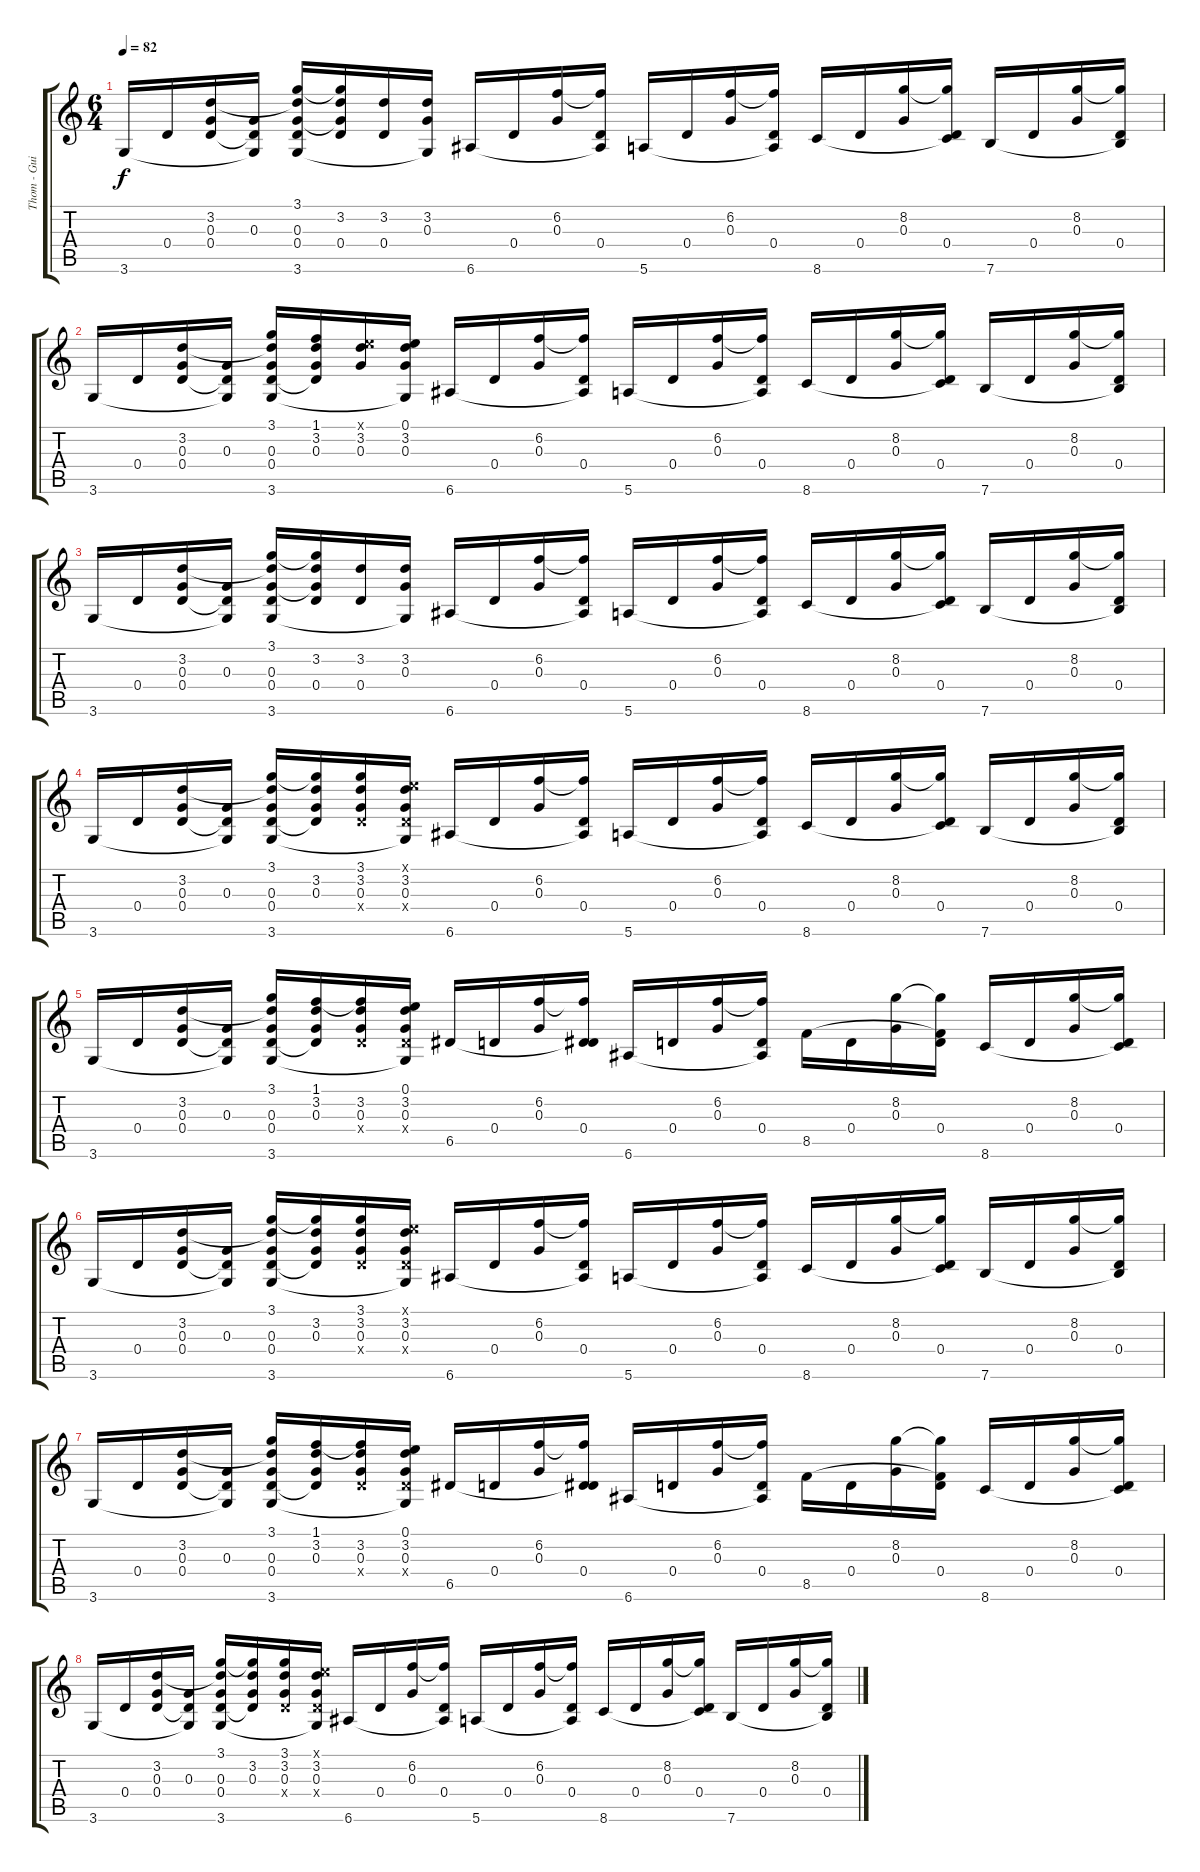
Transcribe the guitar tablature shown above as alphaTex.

\track ("Thom - Guitar" "Thom - Gui") {instrument acousticguitarsteel}
\staff {score tabs}
\tuning (E4 B3 G3 D3 A2 E2) {hide}
\ts (6 4)
\tempo 82
\clef g2
\ks c
3.6.16{dy f} 0.4.16 (3.2 0.3 0.4).16 (0.3 0.4{t} 3.6{t}).16 (3.1 3.2{t} 0.3 0.4 3.6).16 (3.1{t} 3.2 0.3{t} 0.4).16 (3.2 0.4).16 (3.2 0.3 3.6{t}).16 6.6.16 0.4.16 (6.2 0.3).16 (6.2{t} 0.4 6.6{t}).16 5.6.16 0.4.16 (6.2 0.3).16 (6.2{t} 0.4 5.6{t}).16 8.6.16 0.4.16 (8.2 0.3).16 (8.2{t} 0.4 8.6{t}).16 7.6.16 0.4.16 (8.2 0.3).16 (8.2{t} 0.4 7.6{t}).16 |
3.6.16 0.4.16 (3.2 0.3 0.4).16 (0.3 0.4{t} 3.6{t}).16 (3.1 3.2{t} 0.3 0.4 3.6).16 (1.1 3.2 0.3 0.4{t}).16 (0.1{x} 3.2 0.3).16 (0.1 3.2 0.3 3.6{t}).16 6.6.16 0.4.16 (6.2 0.3).16 (6.2{t} 0.4 6.6{t}).16 5.6.16 0.4.16 (6.2 0.3).16 (6.2{t} 0.4 5.6{t}).16 8.6.16 0.4.16 (8.2 0.3).16 (8.2{t} 0.4 8.6{t}).16 7.6.16 0.4.16 (8.2 0.3).16 (8.2{t} 0.4 7.6{t}).16 |
3.6.16 0.4.16 (3.2 0.3 0.4).16 (0.3 0.4{t} 3.6{t}).16 (3.1 3.2{t} 0.3 0.4 3.6).16 (3.1{t} 3.2 0.3{t} 0.4).16 (3.2 0.4).16 (3.2 0.3 3.6{t}).16 6.6.16 0.4.16 (6.2 0.3).16 (6.2{t} 0.4 6.6{t}).16 5.6.16 0.4.16 (6.2 0.3).16 (6.2{t} 0.4 5.6{t}).16 8.6.16 0.4.16 (8.2 0.3).16 (8.2{t} 0.4 8.6{t}).16 7.6.16 0.4.16 (8.2 0.3).16 (8.2{t} 0.4 7.6{t}).16 |
3.6.16 0.4.16 (3.2 0.3 0.4).16 (0.3 0.4{t} 3.6{t}).16 (3.1 3.2{t} 0.3 0.4 3.6).16 (3.1{t} 3.2 0.3 0.4{t}).16 (3.1 3.2 0.3 0.4{x}).16 (0.1{x} 3.2 0.3 0.4{x} 3.6{t}).16 6.6.16 0.4.16 (6.2 0.3).16 (6.2{t} 0.4 6.6{t}).16 5.6.16 0.4.16 (6.2 0.3).16 (6.2{t} 0.4 5.6{t}).16 8.6.16 0.4.16 (8.2 0.3).16 (8.2{t} 0.4 8.6{t}).16 7.6.16 0.4.16 (8.2 0.3).16 (8.2{t} 0.4 7.6{t}).16 |
3.6.16 0.4.16 (3.2 0.3 0.4).16 (0.3 0.4{t} 3.6{t}).16 (3.1 3.2{t} 0.3 0.4 3.6).16 (1.1 3.2 0.3 0.4{t}).16 (1.1{t} 3.2 0.3 0.4{x}).16 (0.1 3.2 0.3 0.4{x} 3.6{t}).16 6.5.16 0.4.16 (6.2 0.3).16 (6.2{t} 0.4 6.5{t}).16 6.6.16 0.4.16 (6.2 0.3).16 (6.2{t} 0.4 6.6{t}).16 8.5.16 0.4.16 (8.2 0.3).16 (8.2{t} 0.4 8.5{t}).16 8.6.16 0.4.16 (8.2 0.3).16 (8.2{t} 0.4 8.6{t}).16 |
3.6.16 0.4.16 (3.2 0.3 0.4).16 (0.3 0.4{t} 3.6{t}).16 (3.1 3.2{t} 0.3 0.4 3.6).16 (3.1{t} 3.2 0.3 0.4{t}).16 (3.1 3.2 0.3 0.4{x}).16 (0.1{x} 3.2 0.3 0.4{x} 3.6{t}).16 6.6.16 0.4.16 (6.2 0.3).16 (6.2{t} 0.4 6.6{t}).16 5.6.16 0.4.16 (6.2 0.3).16 (6.2{t} 0.4 5.6{t}).16 8.6.16 0.4.16 (8.2 0.3).16 (8.2{t} 0.4 8.6{t}).16 7.6.16 0.4.16 (8.2 0.3).16 (8.2{t} 0.4 7.6{t}).16 |
3.6.16 0.4.16 (3.2 0.3 0.4).16 (0.3 0.4{t} 3.6{t}).16 (3.1 3.2{t} 0.3 0.4 3.6).16 (1.1 3.2 0.3 0.4{t}).16 (1.1{t} 3.2 0.3 0.4{x}).16 (0.1 3.2 0.3 0.4{x} 3.6{t}).16 6.5.16 0.4.16 (6.2 0.3).16 (6.2{t} 0.4 6.5{t}).16 6.6.16 0.4.16 (6.2 0.3).16 (6.2{t} 0.4 6.6{t}).16 8.5.16 0.4.16 (8.2 0.3).16 (8.2{t} 0.4 8.5{t}).16 8.6.16 0.4.16 (8.2 0.3).16 (8.2{t} 0.4 8.6{t}).16 |
3.6.16 0.4.16 (3.2 0.3 0.4).16 (0.3 0.4{t} 3.6{t}).16 (3.1 3.2{t} 0.3 0.4 3.6).16 (3.1{t} 3.2 0.3 0.4{t}).16 (3.1 3.2 0.3 0.4{x}).16 (0.1{x} 3.2 0.3 0.4{x} 3.6{t}).16 6.6.16 0.4.16 (6.2 0.3).16 (6.2{t} 0.4 6.6{t}).16 5.6.16 0.4.16 (6.2 0.3).16 (6.2{t} 0.4 5.6{t}).16 8.6.16 0.4.16 (8.2 0.3).16 (8.2{t} 0.4 8.6{t}).16 7.6.16 0.4.16 (8.2 0.3).16 (8.2{t} 0.4 7.6{t}).16
